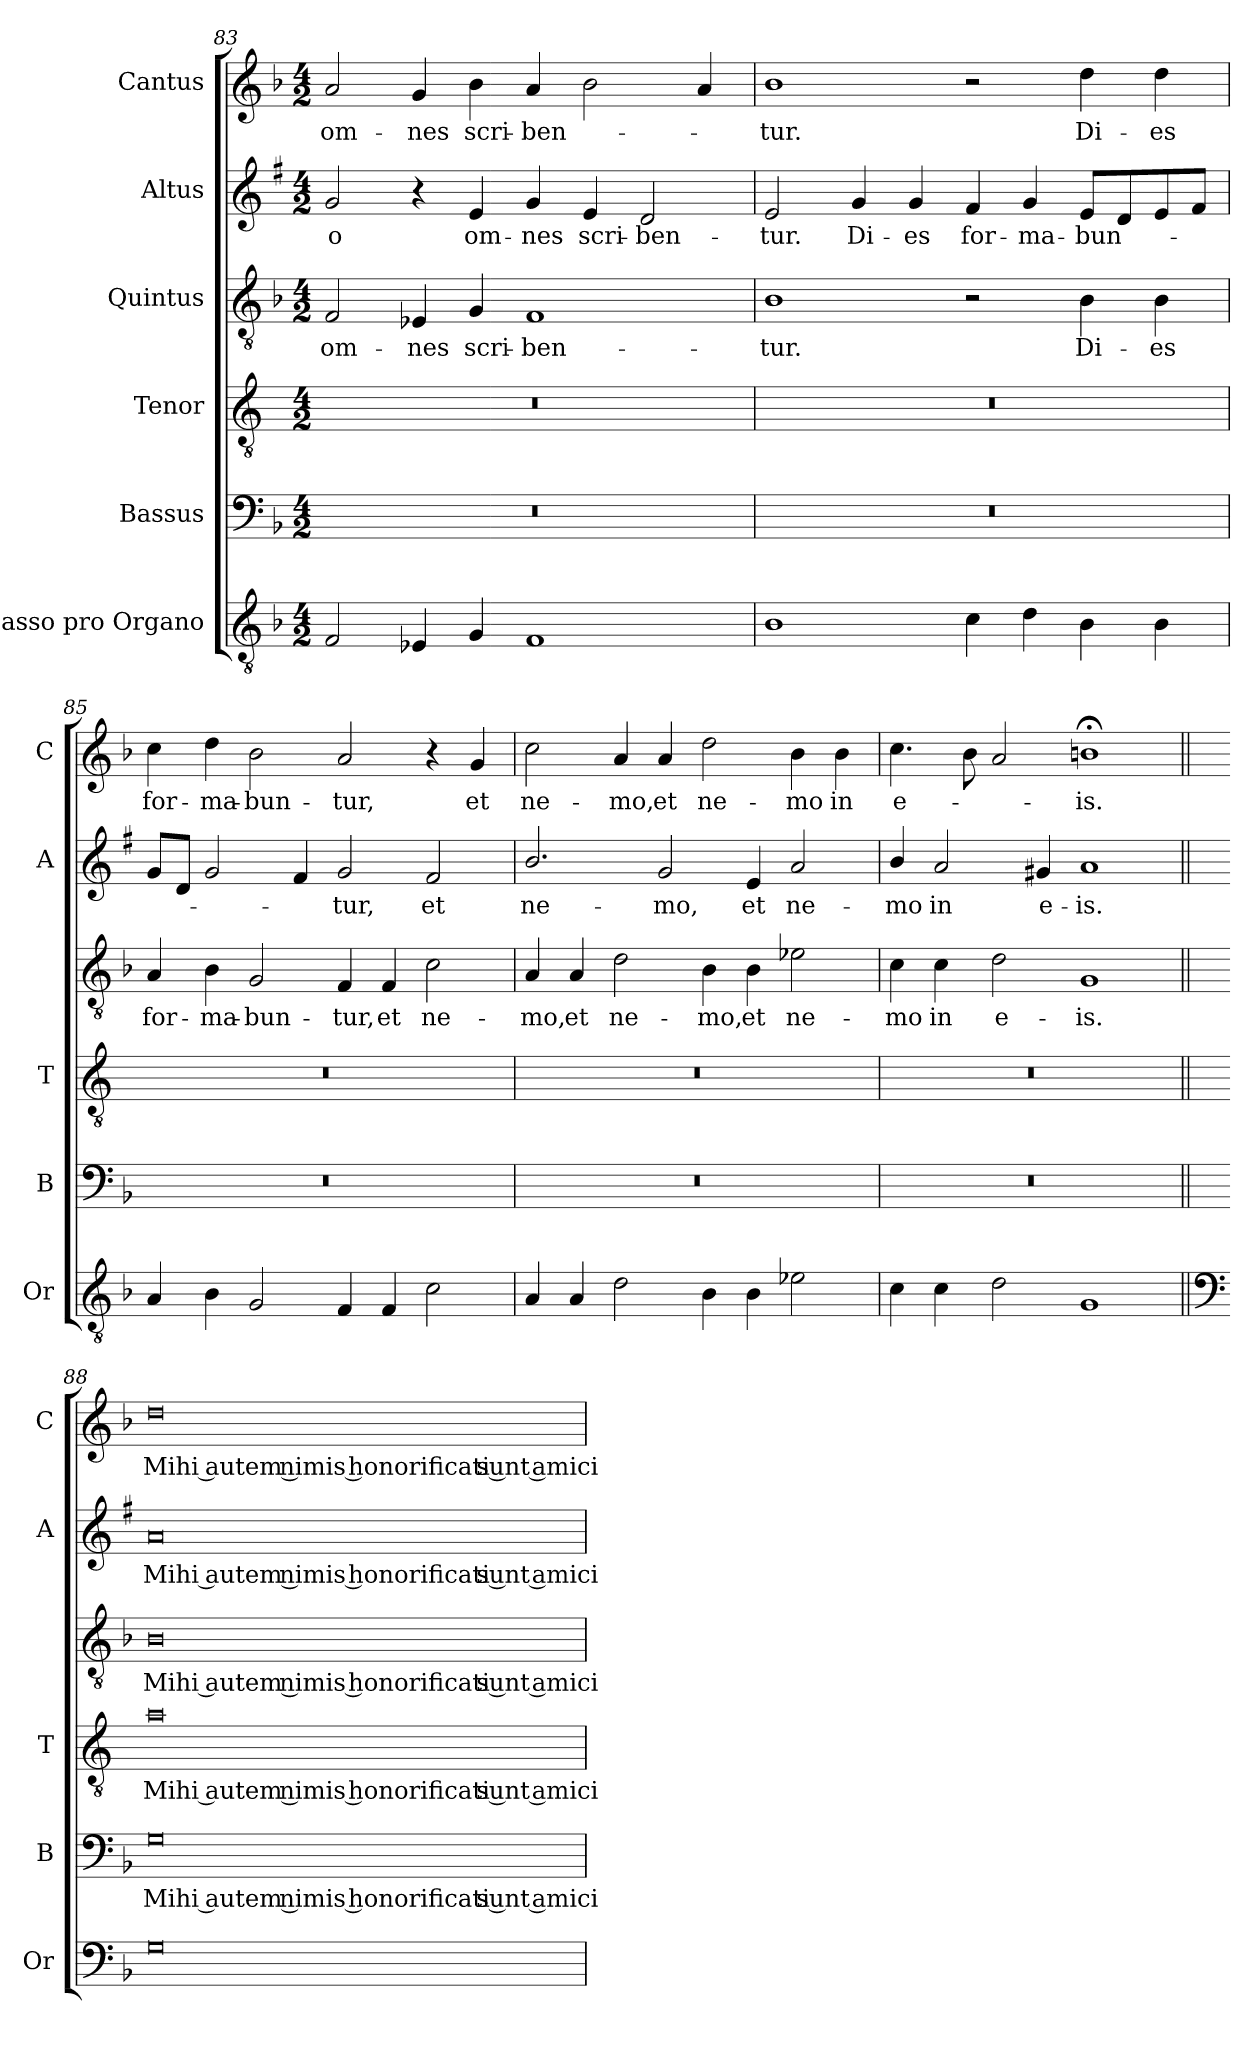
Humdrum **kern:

**kern	**kern	**text	**kern	**text	**kern	**text	**kern	**text	**kern	**text
*part6	*part5	*part5	*part4	*part4	*part3	*part3	*part2	*part2	*part1	*part1
*staff6	*staff5	*staff5	*staff4	*staff4	*staff3	*staff3	*staff2	*staff2	*staff1	*staff1
*I"Basso pro Organo	*I"Bassus	*	*I"Tenor	*	*I"Quintus	*	*I"Altus	*	*I"Cantus	*
*I'Or	*I'B	*	*I'T	*	*	*	*I'A	*	*I'C	*
!!LO:LB:g=z
*clefGv2	*clefF4	*	*clefGv2	*	*clefGv2	*	*clefG2	*	*clefG2	*
*	*	*	*ITrd4c7	*	*	*	*ITrd1c2	*	*	*
*k[b-]	*k[b-]	*	*k[b-]	*	*k[b-]	*	*k[b-]	*	*k[b-]	*
*F:	*F:	*	*F:	*	*F:	*	*F:	*	*F:	*
*M4/2	*M4/2	*	*M4/2	*	*M4/2	*	*M4/2	*	*M4/2	*
=83	=83	=83	=83	=83	=83	=83	=83	=83	=83	=83
!	!	!	!	!	!	!LO:LY:b	!	!LO:LY:b	!	!LO:LY:b
2F/	0r	.	0r	.	2F/	om-	2f/	-o	2a/	om-
!	!	!	!	!	!	!LO:LY:b	!	!	!	!LO:LY:b
4E-X/	.	.	.	.	4E-X/	-nes	4r	.	4g/	-nes
!	!	!	!	!	!	!LO:LY:b	!	!LO:LY:b	!	!LO:LY:b
4G/	.	.	.	.	4G/	scri-	4d/	om-	4b-\	scri-
!	!	!	!	!	!	!LO:LY:b	!	!LO:LY:b	!	!LO:LY:b
1F	.	.	.	.	1F	-ben-	4f/	-nes	4a/	-ben-
!	!	!	!	!	!	!	!	!LO:LY:b	!	!
.	.	.	.	.	.	.	4d/	scri-	2b-\	.
!	!	!	!	!	!	!	!	!LO:LY:b	!	!
.	.	.	.	.	.	.	2c/	-ben-	.	.
.	.	.	.	.	.	.	.	.	4a/	.
=84	=84	=84	=84	=84	=84	=84	=84	=84	=84	=84
!	!	!	!	!	!	!LO:LY:b	!	!LO:LY:b	!	!LO:LY:b
1B-	0r	.	0r	.	1B-	-tur.	2d/	-tur.	1b-	-tur.
!	!	!	!	!	!	!	!	!LO:LY:b	!	!
.	.	.	.	.	.	.	4f/	Di-	.	.
!	!	!	!	!	!	!	!	!LO:LY:b	!	!
.	.	.	.	.	.	.	4f/	-es	.	.
!	!	!	!	!	!	!	!	!LO:LY:b	!	!
4c\	.	.	.	.	2r	.	4e/	for-	2r	.
!	!	!	!	!	!	!	!	!LO:LY:b	!	!
4d\	.	.	.	.	.	.	4f/	-ma-	.	.
!	!	!	!	!	!	!LO:LY:b	!	!LO:LY:b	!	!LO:LY:b
4B-\	.	.	.	.	4B-\	Di-	8d/L	-bun-	4dd\	Di-
.	.	.	.	.	.	.	8c/	.	.	.
!	!	!	!	!	!	!LO:LY:b	!	!	!	!LO:LY:b
4B-\	.	.	.	.	4B-\	-es	8d/	.	4dd\	-es
.	.	.	.	.	.	.	8e/J	.	.	.
=85	=85	=85	=85	=85	=85	=85	=85	=85	=85	=85
!	!	!	!	!	!	!LO:LY:b	!	!	!	!LO:LY:b
4A/	0r	.	0r	.	4A/	for-	8f/L	.	4cc\	for-
.	.	.	.	.	.	.	8c/J	.	.	.
!	!	!	!	!	!	!LO:LY:b	!	!	!	!LO:LY:b
4B-\	.	.	.	.	4B-\	-ma-	2f/	.	4dd\	-ma-
!	!	!	!	!	!	!LO:LY:b	!	!	!	!LO:LY:b
2G/	.	.	.	.	2G/	-bun-	.	.	2b-\	-bun-
.	.	.	.	.	.	.	4e/	.	.	.
!	!	!	!	!	!	!LO:LY:b	!	!LO:LY:b	!	!LO:LY:b
4F/	.	.	.	.	4F/	-tur,	2f/	-tur,	2a/	-tur,
!	!	!	!	!	!	!LO:LY:b	!	!	!	!
4F/	.	.	.	.	4F/	et	.	.	.	.
!	!	!	!	!	!	!LO:LY:b	!	!LO:LY:b	!	!
2c\	.	.	.	.	2c\	ne-	2e/	et	4r	.
!	!	!	!	!	!	!	!	!	!	!LO:LY:b
.	.	.	.	.	.	.	.	.	4g/	et
!!LO:PB:g=z
=86	=86	=86	=86	=86	=86	=86	=86	=86	=86	=86
!	!	!	!	!	!	!LO:LY:b	!	!LO:LY:b	!	!LO:LY:b
4A/	0r	.	0r	.	4A/	-mo,	2.a/	ne-	2cc\	ne-
!	!	!	!	!	!	!LO:LY:b	!	!	!	!
4A/	.	.	.	.	4A/	et	.	.	.	.
!	!	!	!	!	!	!LO:LY:b	!	!	!	!LO:LY:b
2d\	.	.	.	.	2d\	ne-	.	.	4a/	-mo,
!	!	!	!	!	!	!	!	!LO:LY:b	!	!LO:LY:b
.	.	.	.	.	.	.	2f/	-mo,	4a/	et
!	!	!	!	!	!	!LO:LY:b	!	!	!	!LO:LY:b
4B-\	.	.	.	.	4B-\	-mo,	.	.	2dd\	ne-
!	!	!	!	!	!	!LO:LY:b	!	!LO:LY:b	!	!
4B-\	.	.	.	.	4B-\	et	4d/	et	.	.
!	!	!	!	!	!	!LO:LY:b	!	!LO:LY:b	!	!LO:LY:b
2e-X\	.	.	.	.	2e-X\	ne-	2g/	ne-	4b-\	-mo
!	!	!	!	!	!	!	!	!	!	!LO:LY:b
.	.	.	.	.	.	.	.	.	4b-\	in
=87	=87	=87	=87	=87	=87	=87	=87	=87	=87	=87
!	!	!	!	!	!	!LO:LY:b	!	!LO:LY:b	!	!LO:LY:b
4c\	0r	.	0r	.	4c\	-mo	4a/	-mo	4.cc\	e-
!	!	!	!	!	!	!LO:LY:b	!	!LO:LY:b	!	!
4c\	.	.	.	.	4c\	in	2g/	in	.	.
.	.	.	.	.	.	.	.	.	8b-\	.
!	!	!	!	!	!	!LO:LY:b	!	!	!	!
2d\	.	.	.	.	2d\	e-	.	.	2a/	.
!	!	!	!	!	!	!	!	!LO:LY:b	!	!
.	.	.	.	.	.	.	4f#X/	e-	.	.
!	!	!	!	!	!	!LO:LY:b	!	!LO:LY:b	!	!LO:LY:b
1G	.	.	.	.	1G	-is.	1g	-is.	1bn;<	-is.
=88||	=88||	=88||	=88||	=88||	=88||	=88||	=88||	=88||	=88||	=88||
*clefF4	*	*	*	*	*	*	*	*	*	*
!	!	!LO:LY:b	!	!LO:LY:b	!	!LO:LY:b	!	!LO:LY:b	!	!LO:LY:b
0G	0G	Mihi autem nimis honorificati sunt amici	0d	Mihi autem nimis honorificati sunt amici	0B-	Mihi autem nimis honorificati sunt amici	0g	Mihi autem nimis honorificati sunt amici	0dd	Mihi autem nimis honorificati sunt amici
=	=	=	=	=	=	=	=	=	=	=
*-	*-	*-	*-	*-	*-	*-	*-	*-	*-	*-
